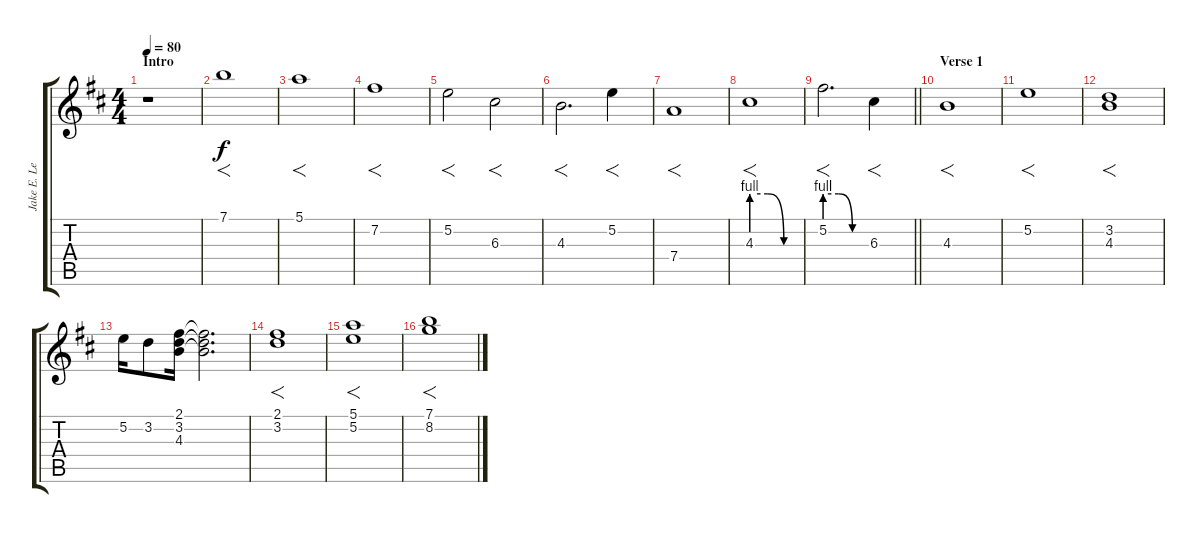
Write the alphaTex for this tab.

\track ("Jake E. Lee" "Jake E. Le") {instrument overdrivenguitar}
\staff {score tabs}
\tuning (E4 B3 G3 D3 A2 E2) {hide}
\ts (4 4)
\section ("" "Intro")
\tempo 80
\clef g2
\ks bminor
r.1{dy f instrument overdrivenguitar} |
7.1.1{f} |
5.1.1{f} |
7.2.1{f} |
5.2.2{f} 6.3.2{f} |
4.3.2{f d} 5.2.4{f} |
7.4.1{f} |
4.3{be (custom 0 4 20 4 40 0 60 0)}.1{f} |
\barLineRight lightlight
5.2{be (custom 0 4 20 4 40 0 60 0)}.2{f d} 6.3.4{f} |
\section ("" "Verse 1")
4.3.1{f} |
5.2.1{f} |
(3.2 4.3).1{f} |
5.2.16 3.2.8 (2.1 3.2 4.3).16 (2.1{t} 3.2{t} 4.3{t}).2{d} |
(2.1 3.2).1{f} |
(5.1 5.2).1{f} |
(7.1 8.2).1{f}
